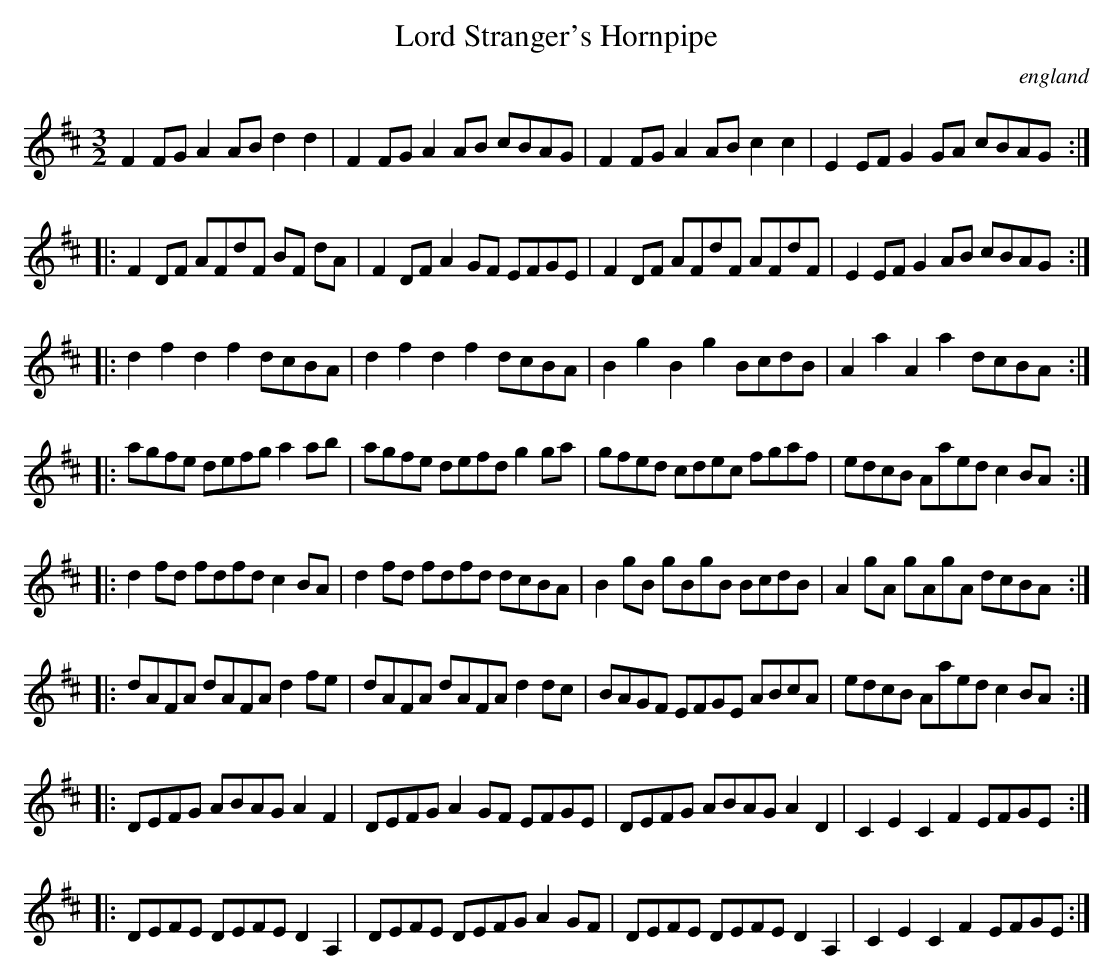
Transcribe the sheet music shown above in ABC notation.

X:1
T:Lord Stranger's Hornpipe
O:england
M:3/2
L:1/8
K:D
F2FG A2AB d2d2 | F2FG A2AB cBAG | \
F2FG A2AB c2c2 | E2EF G2GA cBAG :|
|:F2DF AFdF BF dA | F2DF A2GF EFGE | \
F2DF AFdF AFdF | E2EF G2AB cBAG :|
|:d2f2 d2f2 dcBA | d2f2 d2f2 dcBA |\
B2g2 B2g2 BcdB | A2a2 A2a2 dcBA :|
|:agfe defg a2ab | agfe defd g2ga | \
gfed cdec fgaf | edcB Aaed c2BA :|
|:d2fd fdfd c2BA | d2fd fdfd dcBA | \
B2gB gBgB BcdB | A2gA gAgA dcBA :|
|:dAFA dAFA d2fe | dAFA dAFA d2dc |\
BAGF EFGE ABcA | edcB Aaed c2BA :|
|:DEFG ABAG A2F2 | DEFG A2GF EFGE |\
DEFG ABAG A2D2 | C2E2 C2F2 EFGE :|
|:DEFE DEFE D2A,2 | DEFE DEFG A2GF |\
DEFE DEFE D2A,2 | C2E2 C2F2 EFGE :|
